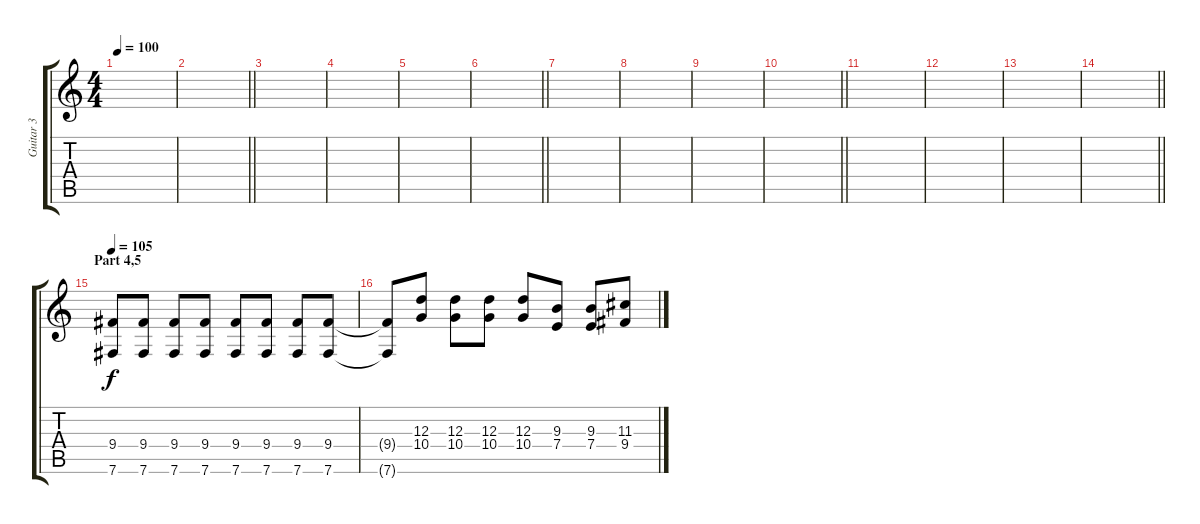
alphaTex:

\track ("Guitar 3" "Guitar 3") {instrument overdrivenguitar}
\staff {score tabs}
\tuning (B3 Gb3 D3 A2 E2 B1) {hide}
\ts (4 4)
\tempo 100
\clef g2
\ks c
|
\barLineRight lightlight
|
|
|
|
\barLineRight lightlight
|
|
|
|
\barLineRight lightlight
|
|
|
|
\barLineRight lightlight
|
\section ("" "Part 4,5")
\tempo 105
(9.4 7.6).8{dy f volume 13} (9.4 7.6).8 (9.4 7.6).8 (9.4 7.6).8 (9.4 7.6).8 (9.4 7.6).8 (9.4 7.6).8 (9.4 7.6).8 |
(9.4{t} 7.6{t}).8 (12.3 10.4).8 (12.3 10.4).8 (12.3 10.4).8 (12.3 10.4).8 (9.3 7.4).8 (9.3 7.4).8 (11.3 9.4).8
